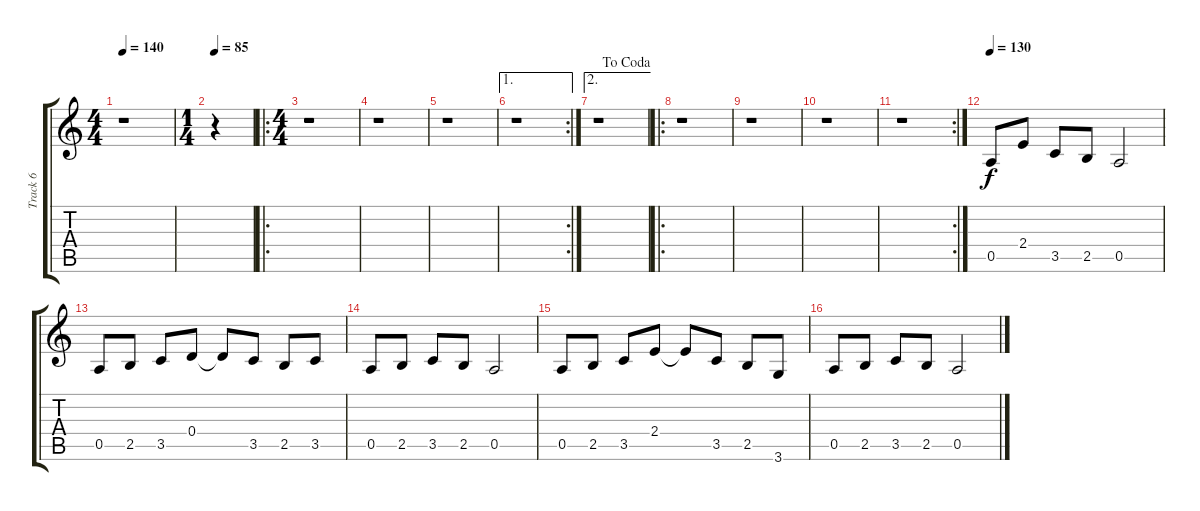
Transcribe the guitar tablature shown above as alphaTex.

\track ("Track 6" "Track 6") {instrument electricguitarjazz}
\staff {score tabs}
\tuning (E4 B3 G3 D3 A2 E2) {hide}
\ts (4 4)
\tempo 140
\clef g2
\ks c
r.1{dy f} |
\ts (1 4)
\tempo 85
r.4 |
\ro
\ts (4 4)
r.1 |
r.1 |
r.1 |
\ae 1
\rc 2
r.1 |
\ae 2
\jump dacoda
r.1 |
\ro
r.1 |
r.1 |
r.1 |
\rc 2
r.1 |
\tempo 130
0.5.8 2.4.8 3.5.8 2.5.8 0.5.2 |
0.5.8 2.5.8 3.5.8 0.4.8 0.4{t}.8 3.5.8 2.5.8 3.5.8 |
0.5.8 2.5.8 3.5.8 2.5.8 0.5.2 |
0.5.8 2.5.8 3.5.8 2.4.8 2.4{t}.8 3.5.8 2.5.8 3.6.8 |
0.5.8 2.5.8 3.5.8 2.5.8 0.5.2
